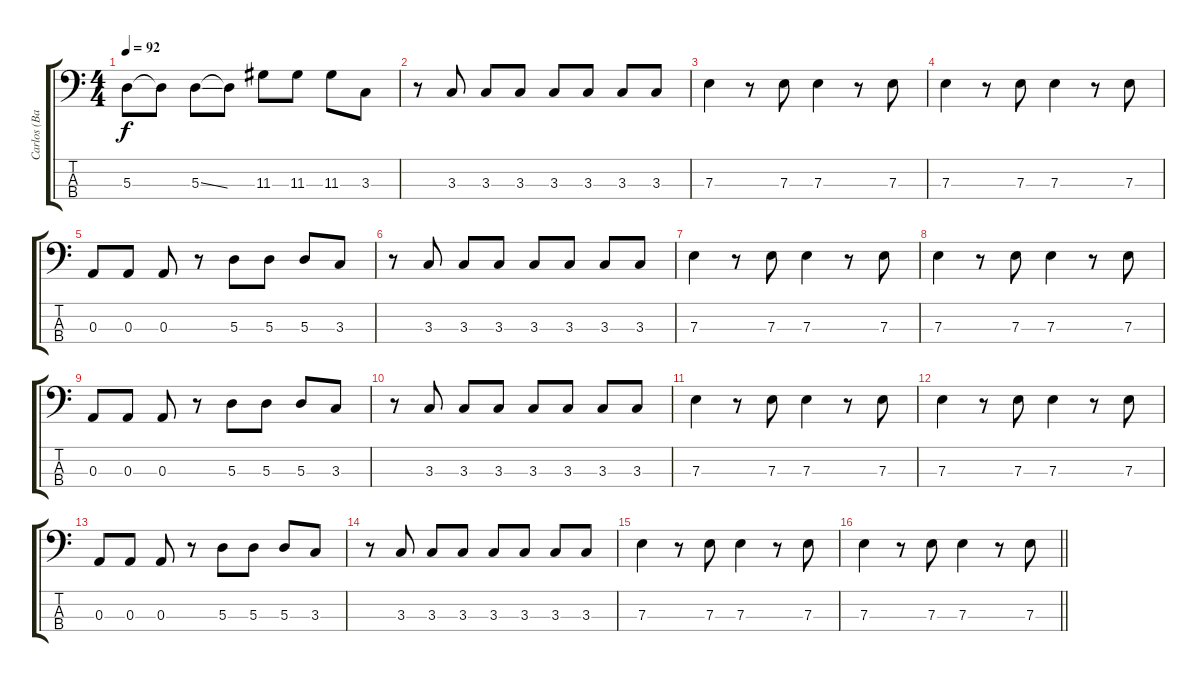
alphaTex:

\track ("Carlos (Bass)" "Carlos (Ba") {instrument electricbasspick}
\staff {score tabs}
\tuning (G2 D2 A1 E1) {hide}
\ts (4 4)
\tempo 92
\clef f4
\ks c
5.3.8{dy f} 5.3{t}.8 5.3{ss}.8 5.3{t}.8 11.3.8 11.3.8 11.3.8 3.3.8 |
r.8 3.3.8 3.3.8 3.3.8 3.3.8 3.3.8 3.3.8 3.3.8 |
7.3.4 r.8 7.3.8 7.3.4 r.8 7.3.8 |
7.3.4 r.8 7.3.8 7.3.4 r.8 7.3.8 |
0.3.8 0.3.8 0.3.8 r.8 5.3.8 5.3.8 5.3.8 3.3.8 |
r.8 3.3.8 3.3.8 3.3.8 3.3.8 3.3.8 3.3.8 3.3.8 |
7.3.4 r.8 7.3.8 7.3.4 r.8 7.3.8 |
7.3.4 r.8 7.3.8 7.3.4 r.8 7.3.8 |
0.3.8 0.3.8 0.3.8 r.8 5.3.8 5.3.8 5.3.8 3.3.8 |
r.8 3.3.8 3.3.8 3.3.8 3.3.8 3.3.8 3.3.8 3.3.8 |
7.3.4 r.8 7.3.8 7.3.4 r.8 7.3.8 |
7.3.4 r.8 7.3.8 7.3.4 r.8 7.3.8 |
0.3.8 0.3.8 0.3.8 r.8 5.3.8 5.3.8 5.3.8 3.3.8 |
r.8 3.3.8 3.3.8 3.3.8 3.3.8 3.3.8 3.3.8 3.3.8 |
7.3.4 r.8 7.3.8 7.3.4 r.8 7.3.8 |
\barLineRight lightlight
7.3.4 r.8 7.3.8 7.3.4 r.8 7.3.8
